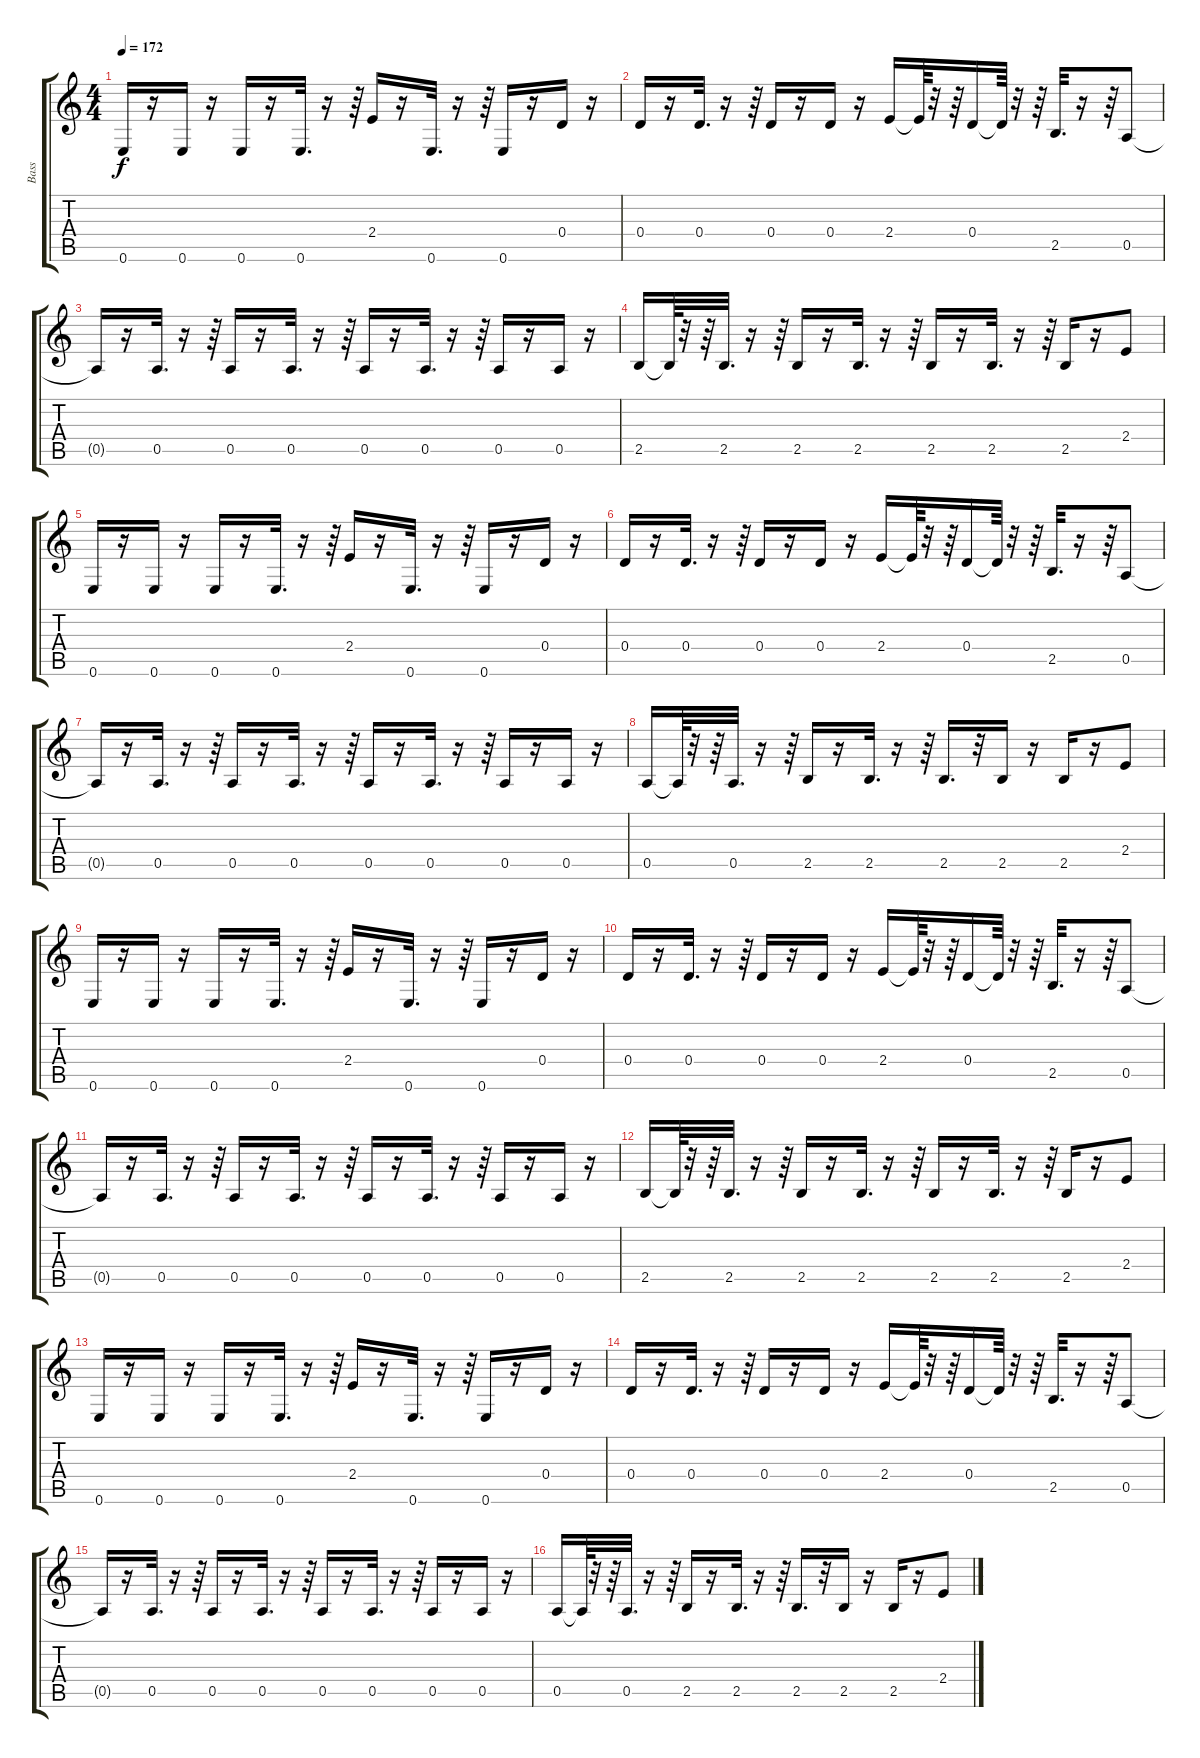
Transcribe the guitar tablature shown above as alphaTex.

\track ("Bass" "Bass") {instrument electricbasspick}
\staff {score tabs}
\tuning (E4 B3 G3 D3 A2 E2) {hide}
\ts (4 4)
\tempo 172
\clef g2
\ks c
0.6.16{dy f} r.16 0.6.16 r.16 0.6.16 r.16 0.6.32{d} r.16 r.64 2.4.16 r.16 0.6.32{d} r.16 r.64 0.6.16 r.16 0.4.16 r.16 |
0.4.16 r.16 0.4.32{d} r.16 r.64 0.4.16 r.16 0.4.16 r.16 2.4.16 2.4{t}.64 r.32 r.64 0.4.16 0.4{t}.64 r.32 r.64 2.5.32{d} r.16 r.64 0.5.8 |
0.5{t}.16 r.16 0.5.32{d} r.16 r.64 0.5.16 r.16 0.5.32{d} r.16 r.64 0.5.16 r.16 0.5.32{d} r.16 r.64 0.5.16 r.16 0.5.16 r.16 |
2.5.16 2.5{t}.64 r.32 r.64 2.5.32{d} r.16 r.64 2.5.16 r.16 2.5.32{d} r.16 r.64 2.5.16 r.16 2.5.32{d} r.16 r.64 2.5.16 r.16 2.4.8 |
0.6.16 r.16 0.6.16 r.16 0.6.16 r.16 0.6.32{d} r.16 r.64 2.4.16 r.16 0.6.32{d} r.16 r.64 0.6.16 r.16 0.4.16 r.16 |
0.4.16 r.16 0.4.32{d} r.16 r.64 0.4.16 r.16 0.4.16 r.16 2.4.16 2.4{t}.64 r.32 r.64 0.4.16 0.4{t}.64 r.32 r.64 2.5.32{d} r.16 r.64 0.5.8 |
0.5{t}.16 r.16 0.5.32{d} r.16 r.64 0.5.16 r.16 0.5.32{d} r.16 r.64 0.5.16 r.16 0.5.32{d} r.16 r.64 0.5.16 r.16 0.5.16 r.16 |
0.5.16 0.5{t}.64 r.32 r.64 0.5.32{d} r.16 r.64 2.5.16 r.16 2.5.32{d} r.16 r.64 2.5.16{d} r.32 2.5.16 r.16 2.5.16 r.16 2.4.8 |
0.6.16 r.16 0.6.16 r.16 0.6.16 r.16 0.6.32{d} r.16 r.64 2.4.16 r.16 0.6.32{d} r.16 r.64 0.6.16 r.16 0.4.16 r.16 |
0.4.16 r.16 0.4.32{d} r.16 r.64 0.4.16 r.16 0.4.16 r.16 2.4.16 2.4{t}.64 r.32 r.64 0.4.16 0.4{t}.64 r.32 r.64 2.5.32{d} r.16 r.64 0.5.8 |
0.5{t}.16 r.16 0.5.32{d} r.16 r.64 0.5.16 r.16 0.5.32{d} r.16 r.64 0.5.16 r.16 0.5.32{d} r.16 r.64 0.5.16 r.16 0.5.16 r.16 |
2.5.16 2.5{t}.64 r.32 r.64 2.5.32{d} r.16 r.64 2.5.16 r.16 2.5.32{d} r.16 r.64 2.5.16 r.16 2.5.32{d} r.16 r.64 2.5.16 r.16 2.4.8 |
0.6.16 r.16 0.6.16 r.16 0.6.16 r.16 0.6.32{d} r.16 r.64 2.4.16 r.16 0.6.32{d} r.16 r.64 0.6.16 r.16 0.4.16 r.16 |
0.4.16 r.16 0.4.32{d} r.16 r.64 0.4.16 r.16 0.4.16 r.16 2.4.16 2.4{t}.64 r.32 r.64 0.4.16 0.4{t}.64 r.32 r.64 2.5.32{d} r.16 r.64 0.5.8 |
0.5{t}.16 r.16 0.5.32{d} r.16 r.64 0.5.16 r.16 0.5.32{d} r.16 r.64 0.5.16 r.16 0.5.32{d} r.16 r.64 0.5.16 r.16 0.5.16 r.16 |
0.5.16 0.5{t}.64 r.32 r.64 0.5.32{d} r.16 r.64 2.5.16 r.16 2.5.32{d} r.16 r.64 2.5.16{d} r.32 2.5.16 r.16 2.5.16 r.16 2.4.8
